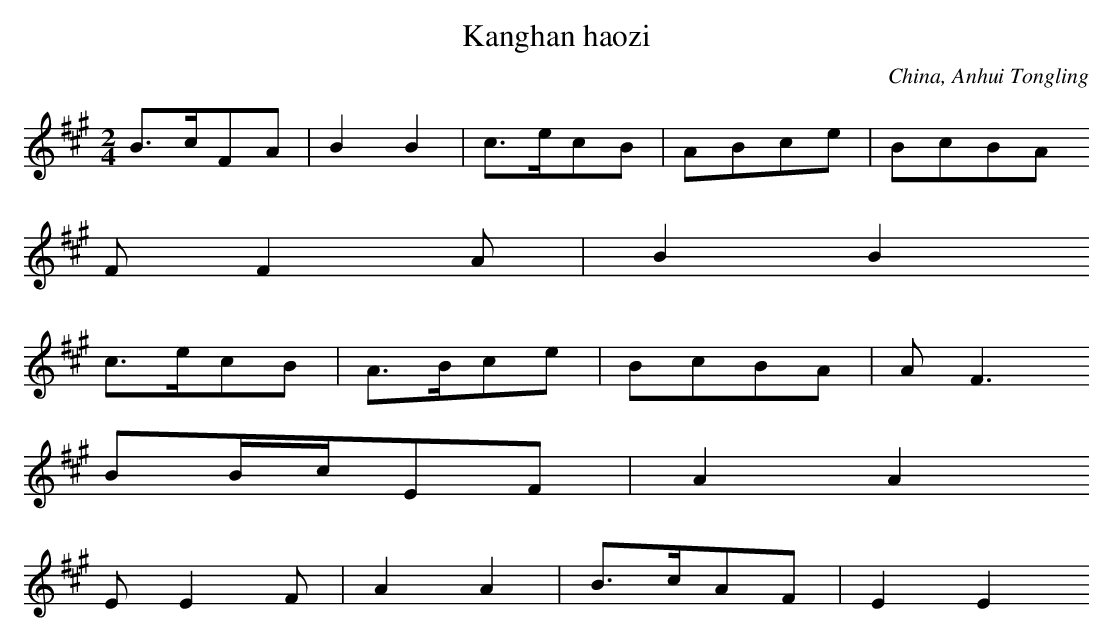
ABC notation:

X:1
T: Kanghan haozi
O: China, Anhui Tongling
M: 2/4
L: 1/16
K: A
B3cF2A2 | B4B4 | c3ec2B2 | A2B2c2e2 | B2c2B2A2
F2F4A2 | B4B4
c3ec2B2 | A3Bc2e2 | B2c2B2A2 | A2F6
B2BcE2F2 | A4A4
E2E4F2 | A4A4 | B3cA2F2 | E4E4
